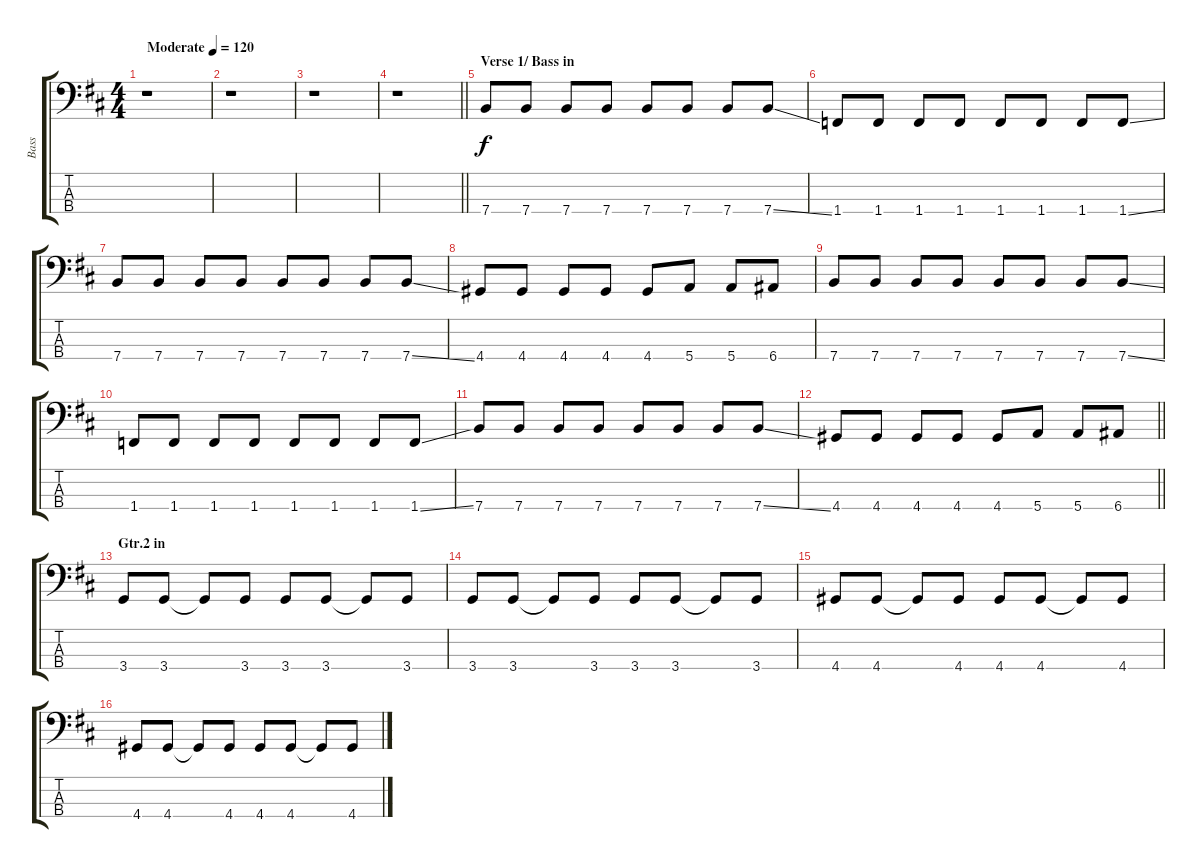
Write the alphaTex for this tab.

\track ("Bass" "Bass") {instrument electricbassfinger}
\staff {score tabs}
\tuning (G2 D2 A1 E1) {hide}
\ts (4 4)
\tempo (120 "Moderate")
\clef f4
\ks d
r.1{dy f instrument electricbassfinger} |
r.1 |
r.1 |
\barLineRight lightlight
r.1 |
\section ("" "Verse 1/ Bass in")
7.4.8 7.4.8 7.4.8 7.4.8 7.4.8 7.4.8 7.4.8 7.4{ss}.8 |
1.4.8 1.4.8 1.4.8 1.4.8 1.4.8 1.4.8 1.4.8 1.4{ss}.8 |
7.4.8 7.4.8 7.4.8 7.4.8 7.4.8 7.4.8 7.4.8 7.4{ss}.8 |
4.4.8 4.4.8 4.4.8 4.4.8 4.4.8 5.4.8 5.4.8 6.4.8 |
7.4.8 7.4.8 7.4.8 7.4.8 7.4.8 7.4.8 7.4.8 7.4{ss}.8 |
1.4.8 1.4.8 1.4.8 1.4.8 1.4.8 1.4.8 1.4.8 1.4{ss}.8 |
7.4.8 7.4.8 7.4.8 7.4.8 7.4.8 7.4.8 7.4.8 7.4{ss}.8 |
\barLineRight lightlight
4.4.8 4.4.8 4.4.8 4.4.8 4.4.8 5.4.8 5.4.8 6.4.8 |
\section ("" "Gtr.2 in")
3.4.8 3.4.8 3.4{t}.8 3.4.8 3.4.8 3.4.8 3.4{t}.8 3.4.8 |
3.4.8 3.4.8 3.4{t}.8 3.4.8 3.4.8 3.4.8 3.4{t}.8 3.4.8 |
4.4.8 4.4.8 4.4{t}.8 4.4.8 4.4.8 4.4.8 4.4{t}.8 4.4.8 |
4.4.8 4.4.8 4.4{t}.8 4.4.8 4.4.8 4.4.8 4.4{t}.8 4.4.8
